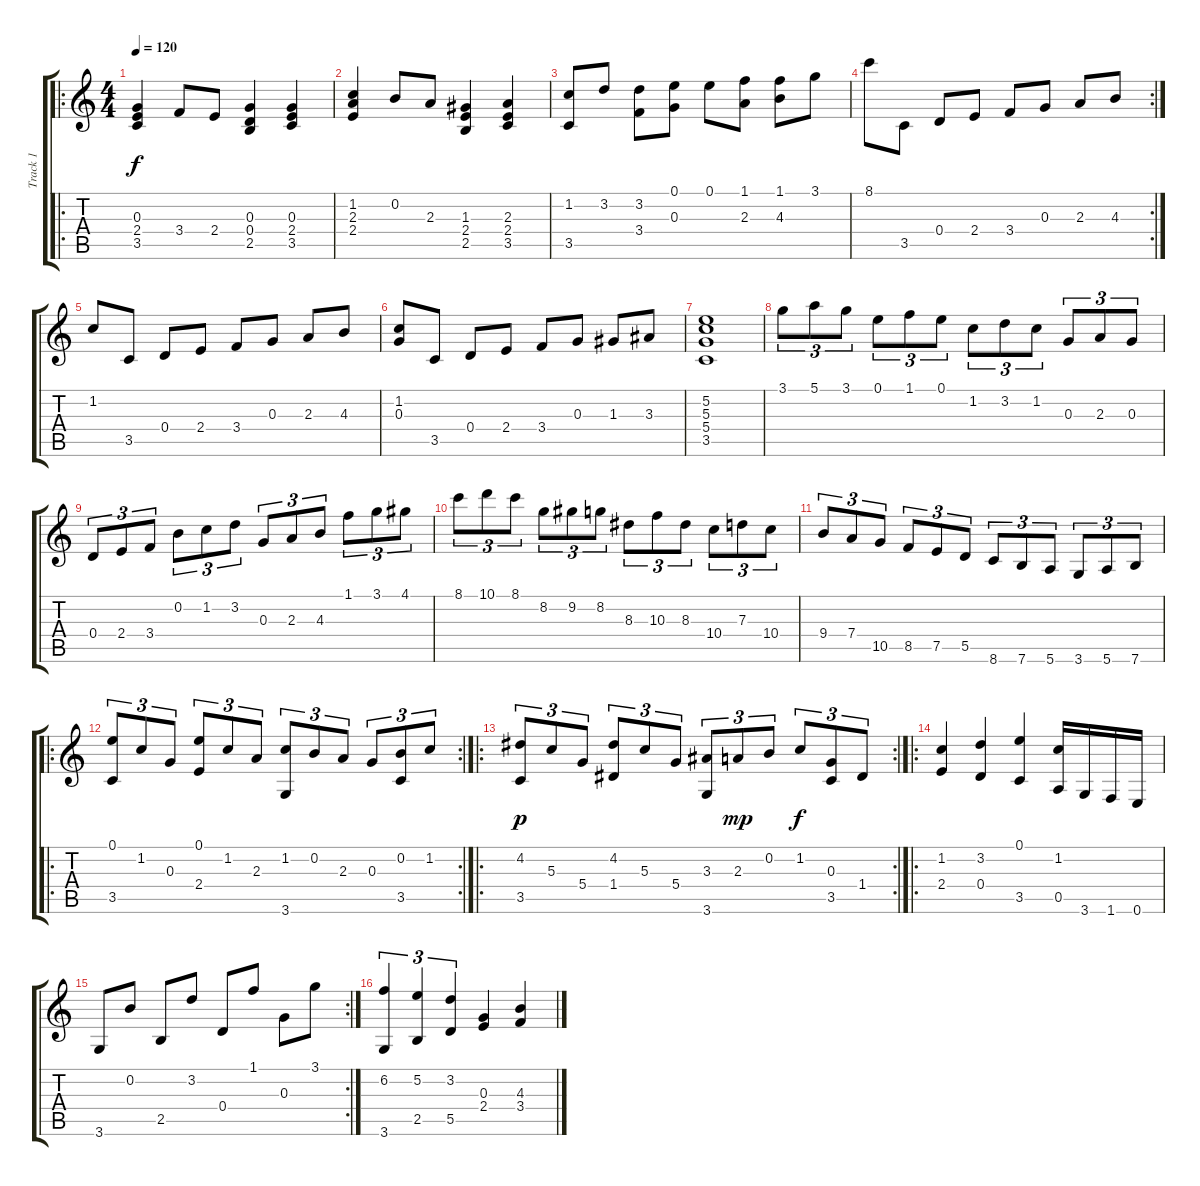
\track ("Track 1" "Track 1") {instrument acousticguitarnylon}
\staff {score tabs}
\tuning (E4 B3 G3 D3 A2 E2) {hide}
\ro
\ts (4 4)
\tempo 120
\clef g2
\ks c
(0.3 2.4 3.5).4{dy f volume 16 balance 16 instrument acousticguitarnylon} 3.4.8 2.4.8 (0.3 0.4 2.5).4 (0.3 2.4 3.5).4 |
(1.2 2.3 2.4).4 0.2.8 2.3.8 (1.3 2.4 2.5).4 (2.3 2.4 3.5).4 |
(1.2 3.5).8 3.2.8 (3.2 3.4).8 (0.1 0.3).8 0.1.8 (1.1 2.3).8 (1.1 4.3).8 3.1.8 |
\rc 2
8.1.8 3.5.8 0.4.8 2.4.8 3.4.8 0.3.8 2.3.8 4.3.8 |
1.2.8 3.5.8 0.4.8 2.4.8 3.4.8 0.3.8 2.3.8 4.3.8 |
(1.2 0.3).8 3.5.8 0.4.8 2.4.8 3.4.8 0.3.8 1.3.8 3.3.8 |
(5.2 5.3 5.4 3.5).1 |
3.1.8{tu (3 2)} 5.1.8{tu (3 2)} 3.1.8{tu (3 2)} 0.1.8{tu (3 2)} 1.1.8{tu (3 2)} 0.1.8{tu (3 2)} 1.2.8{tu (3 2)} 3.2.8{tu (3 2)} 1.2.8{tu (3 2)} 0.3.8{tu (3 2)} 2.3.8{tu (3 2)} 0.3.8{tu (3 2)} |
0.4.8{tu (3 2)} 2.4.8{tu (3 2)} 3.4.8{tu (3 2)} 0.2.8{tu (3 2)} 1.2.8{tu (3 2)} 3.2.8{tu (3 2)} 0.3.8{tu (3 2)} 2.3.8{tu (3 2)} 4.3.8{tu (3 2)} 1.1.8{tu (3 2)} 3.1.8{tu (3 2)} 4.1.8{tu (3 2)} |
8.1.8{tu (3 2)} 10.1.8{tu (3 2)} 8.1.8{tu (3 2)} 8.2.8{tu (3 2)} 9.2.8{tu (3 2)} 8.2.8{tu (3 2)} 8.3.8{tu (3 2)} 10.3.8{tu (3 2)} 8.3.8{tu (3 2)} 10.4.8{tu (3 2)} 7.3.8{tu (3 2)} 10.4.8{tu (3 2)} |
9.4.8{tu (3 2)} 7.4.8{tu (3 2)} 10.5.8{tu (3 2)} 8.5.8{tu (3 2)} 7.5.8{tu (3 2)} 5.5.8{tu (3 2)} 8.6.8{tu (3 2)} 7.6.8{tu (3 2)} 5.6.8{tu (3 2)} 3.6.8{tu (3 2)} 5.6.8{tu (3 2)} 7.6.8{tu (3 2)} |
\ro
\rc 2
(0.1 3.5).8{tu (3 2)} 1.2.8{tu (3 2)} 0.3.8{tu (3 2)} (0.1 2.4).8{tu (3 2)} 1.2.8{tu (3 2)} 2.3.8{tu (3 2)} (1.2 3.6).8{tu (3 2)} 0.2.8{tu (3 2)} 2.3.8{tu (3 2)} 0.3.8{tu (3 2)} (0.2 3.5).8{tu (3 2)} 1.2.8{tu (3 2)} |
\ro
\rc 2
(4.2 3.5).8{tu (3 2) dy p} 5.3.8{tu (3 2)} 5.4.8{tu (3 2)} (4.2 1.4).8{tu (3 2)} 5.3.8{tu (3 2)} 5.4.8{tu (3 2)} (3.3 3.6).8{tu (3 2)} 2.3.8{tu (3 2) dy mp} 0.2.8{tu (3 2)} 1.2.8{tu (3 2) dy f} (0.3 3.5).8{tu (3 2)} 1.4.8{tu (3 2)} |
\ro
(1.2 2.4).4 (3.2 0.4).4 (0.1 3.5).4 (1.2 0.5).16 3.6.16 1.6.16 0.6.16 |
\rc 2
3.6.8 0.2.8 2.5.8 3.2.8 0.4.8 1.1.8 0.3.8 3.1.8 |
(6.2 3.6).4{tu (3 2)} (5.2 2.5).4{tu (3 2)} (3.2 5.5).4{tu (3 2)} (0.3 2.4).4 (4.3 3.4).4
